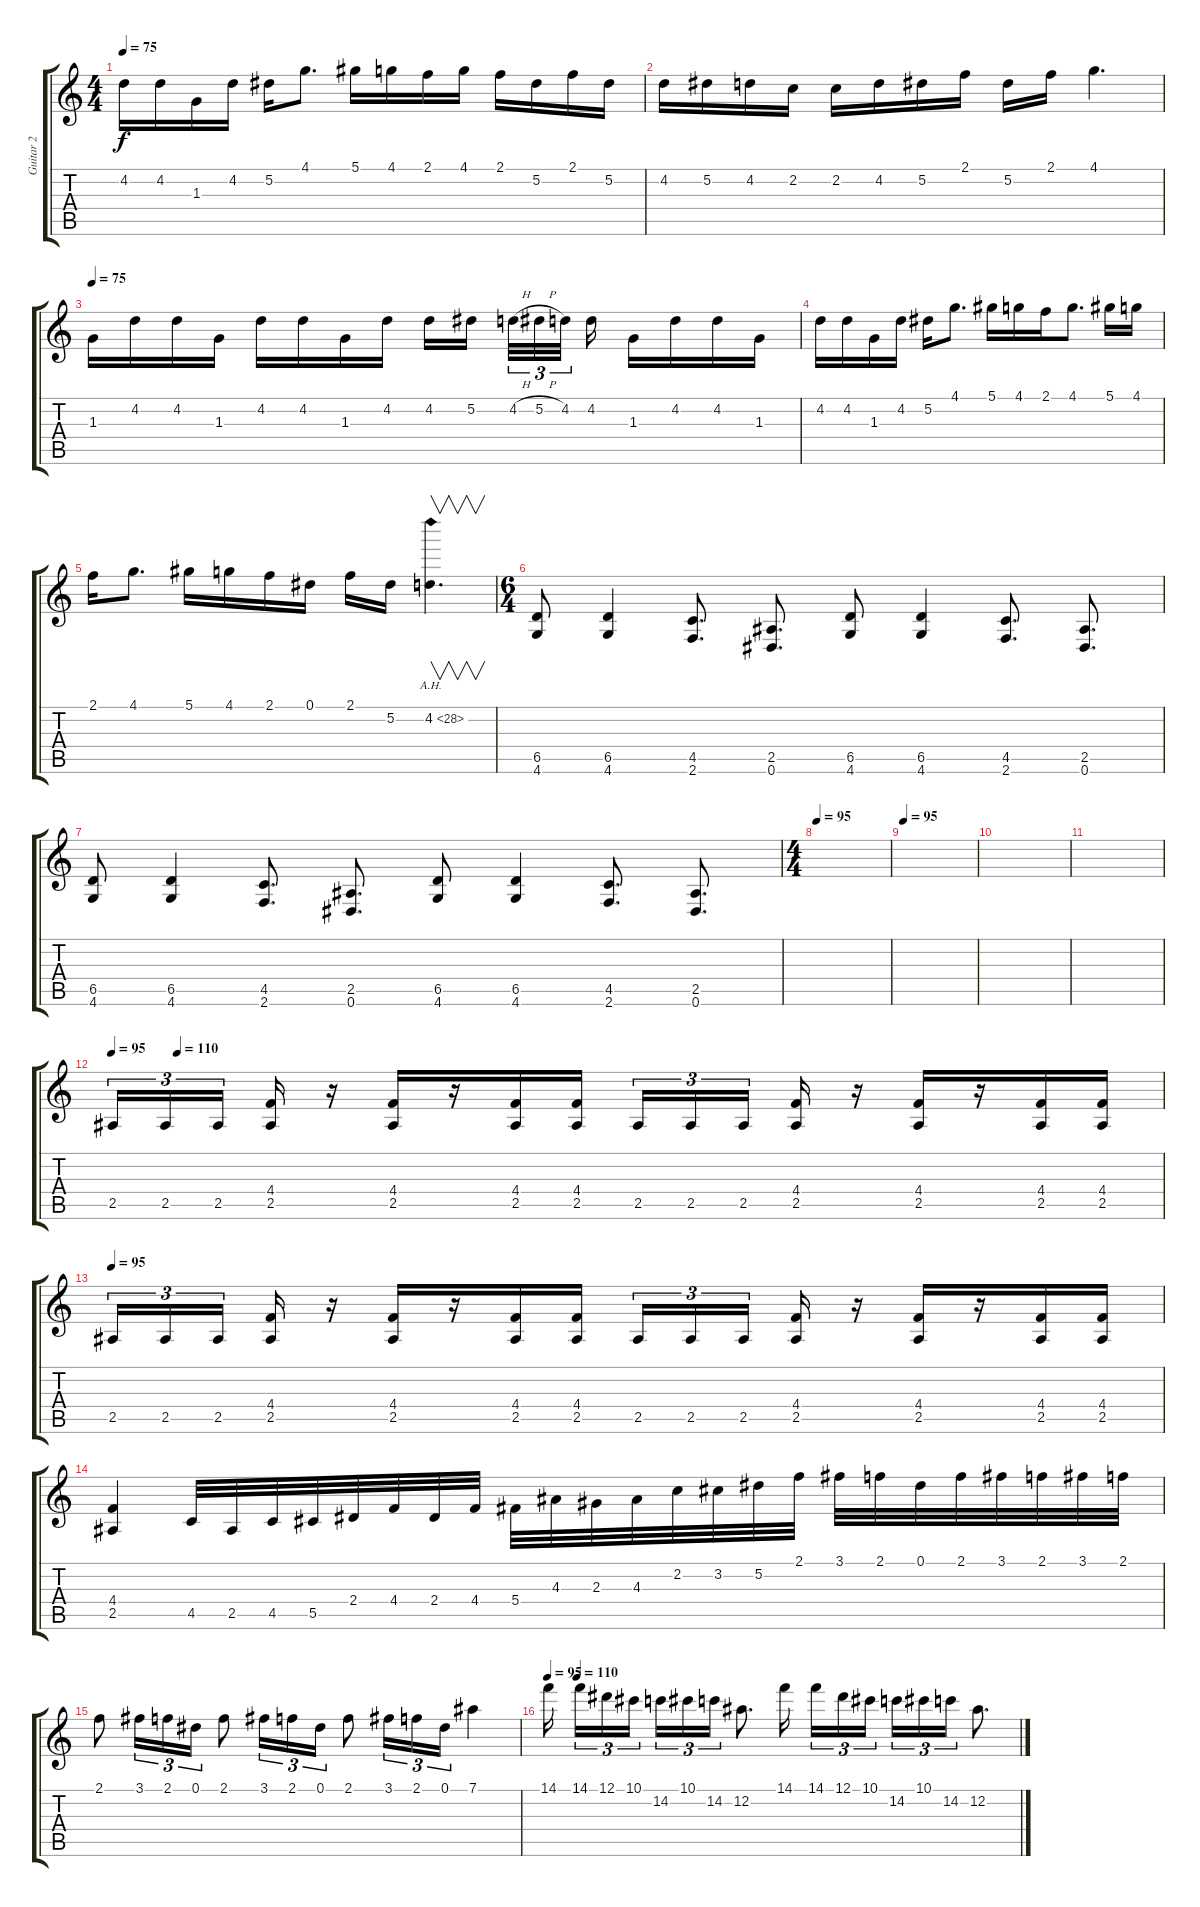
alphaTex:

\track ("Guitar 2" "Guitar 2") {instrument distortionguitar}
\staff {score tabs}
\tuning (Eb4 Bb3 Gb3 Db3 Ab2 Eb2) {hide}
\ts (4 4)
\tempo 75
\clef g2
\ks c
4.2.16{dy f} 4.2.16 1.3.16 4.2.16 5.2.16 4.1.8{d} 5.1.16 4.1.16 2.1.16 4.1.16 2.1.16 5.2.16 2.1.16 5.2.16 |
4.2.16 5.2.16 4.2.16 2.2.16 2.2.16 4.2.16 5.2.16 2.1.16 5.2.16 2.1.16 4.1.4{d} |
\tempo 75
1.3.16 4.2.16 4.2.16 1.3.16 4.2.16 4.2.16 1.3.16 4.2.16 4.2.16 5.2.16{beam splitsecondary} 4.2{h}.32{tu (3 2)} 5.2{h}.32{tu (3 2)} 4.2.32{tu (3 2) beam splitsecondary} 4.2.16 1.3.16 4.2.16 4.2.16 1.3.16 |
4.2.16 4.2.16 1.3.16 4.2.16 5.2.16 4.1.8{d} 5.1.16 4.1.16 2.1.16 4.1.8{d} 5.1.16 4.1.16 |
2.1.16 4.1.8{d} 5.1.16 4.1.16 2.1.16 0.1.16 2.1.16 5.2.16 4.2{ah 24}.4{v d} |
\ts (6 4)
(6.5 4.6).8 (6.5 4.6).4 (4.5 2.6).8{d} (2.5 0.6).8{d} (6.5 4.6).8 (6.5 4.6).4 (4.5 2.6).8{d} (2.5 0.6).8{d} |
(6.5 4.6).8 (6.5 4.6).4 (4.5 2.6).8{d} (2.5 0.6).8{d} (6.5 4.6).8 (6.5 4.6).4 (4.5 2.6).8{d} (2.5 0.6).8{d} |
\ts (4 4)
\tempo 95
|
\tempo 95
|
|
|
\tempo 95
\tempo (110 0.0625)
2.5.16{tu (3 2)} 2.5.16{tu (3 2)} 2.5.16{tu (3 2) beam splitsecondary} (4.4 2.5).16 r.16 (4.4 2.5).16 r.16 (4.4 2.5).16 (4.4 2.5).16 2.5.16{tu (3 2)} 2.5.16{tu (3 2)} 2.5.16{tu (3 2) beam splitsecondary} (4.4 2.5).16 r.16 (4.4 2.5).16 r.16 (4.4 2.5).16 (4.4 2.5).16 |
\tempo 95
2.5.16{tu (3 2)} 2.5.16{tu (3 2)} 2.5.16{tu (3 2) beam splitsecondary} (4.4 2.5).16 r.16 (4.4 2.5).16 r.16 (4.4 2.5).16 (4.4 2.5).16 2.5.16{tu (3 2)} 2.5.16{tu (3 2)} 2.5.16{tu (3 2) beam splitsecondary} (4.4 2.5).16 r.16 (4.4 2.5).16 r.16 (4.4 2.5).16 (4.4 2.5).16 |
(4.4 2.5).4 4.5.32 2.5.32 4.5.32 5.5.32 2.4.32 4.4.32 2.4.32 4.4.32 5.4.32 4.3.32 2.3.32 4.3.32 2.2.32 3.2.32 5.2.32 2.1.32 3.1.32 2.1.32 0.1.32 2.1.32 3.1.32 2.1.32 3.1.32 2.1.32 |
2.1.8 3.1.16{tu (3 2)} 2.1.16{tu (3 2)} 0.1.16{tu (3 2)} 2.1.8 3.1.16{tu (3 2)} 2.1.16{tu (3 2)} 0.1.16{tu (3 2)} 2.1.8 3.1.16{tu (3 2)} 2.1.16{tu (3 2)} 0.1.16{tu (3 2)} 7.1.4 |
\tempo 95
\tempo (110 0.0625)
14.1.16{beam splitsecondary} 14.1.16{tu (3 2)} 12.1.16{tu (3 2)} 10.1.16{tu (3 2) beam splitsecondary} 14.2.16{tu (3 2)} 10.1.16{tu (3 2)} 14.2.16{tu (3 2)} 12.2.8{d} 14.1.16{beam splitsecondary} 14.1.16{tu (3 2)} 12.1.16{tu (3 2)} 10.1.16{tu (3 2) beam splitsecondary} 14.2.16{tu (3 2)} 10.1.16{tu (3 2)} 14.2.16{tu (3 2)} 12.2.8{d}
